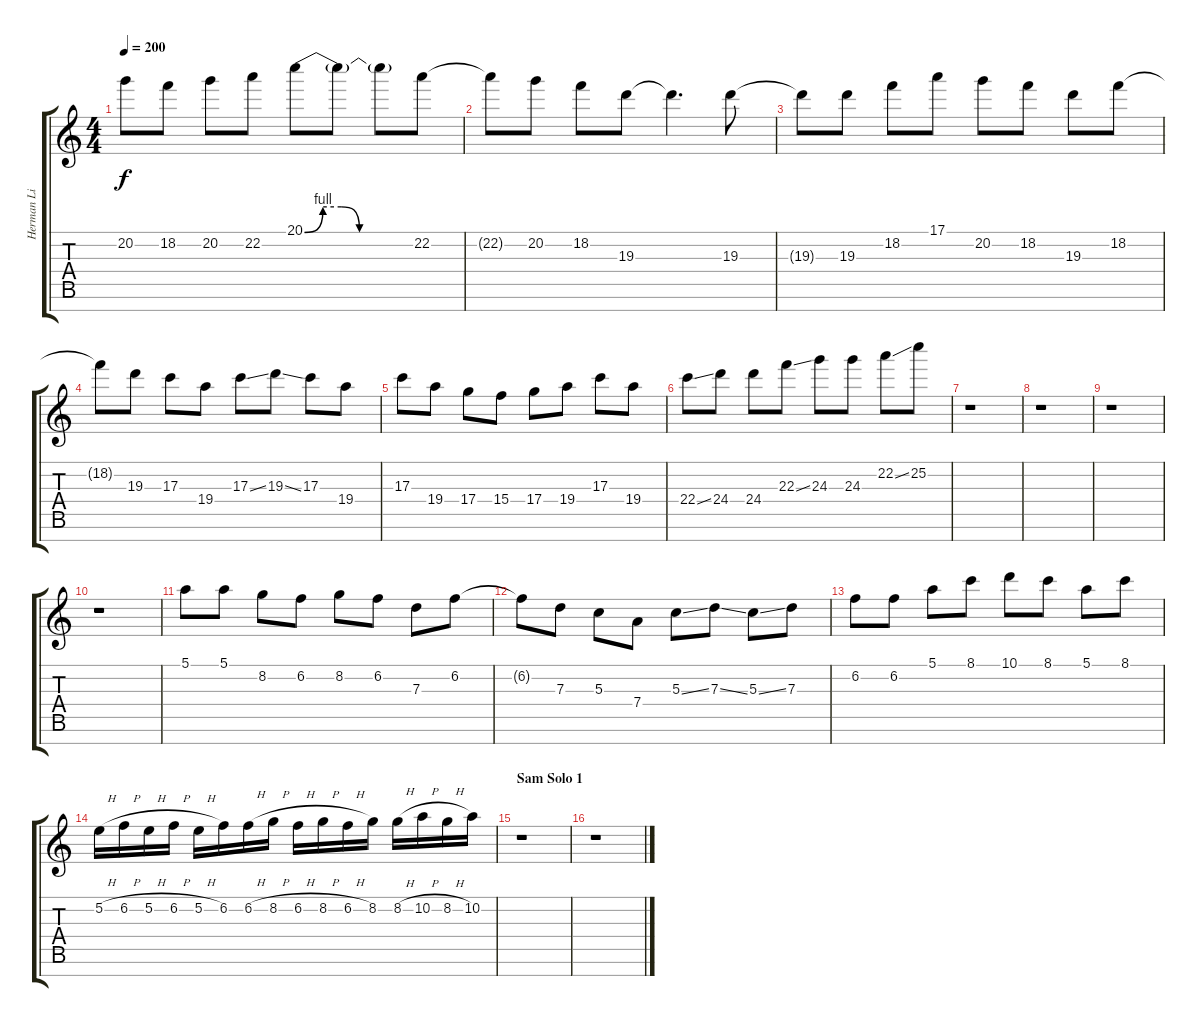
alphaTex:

\track ("Herman Li | Overdub" "Herman Li ") {instrument distortionguitar}
\staff {score tabs}
\tuning (E4 B3 G3 D3 A2 E2 B1) {hide}
\ts (4 4)
\tempo 200
\clef g2
\ks c
20.2.8{dy f} 18.2.8 20.2.8 22.2.8 20.1{be (custom 0 0 10 4 20 4 30 0 60 0)}.8 20.1{t}.8 20.1{t}.8 22.2.8 |
22.2{t}.8 20.2.8 18.2.8 19.3.8 19.3{t}.4{d} 19.3.8 |
19.3{t}.8 19.3.8 18.2.8 17.1.8 20.2.8 18.2.8 19.3.8 18.2.8 |
18.2{t}.8 19.3.8 17.3.8 19.4.8 17.3{ss}.8 19.3{ss}.8 17.3.8 19.4.8 |
17.3.8 19.4.8 17.4.8 15.4.8 17.4.8 19.4.8 17.3.8 19.4.8 |
22.4{ss}.8 24.4.8 24.4.8 22.3{ss}.8 24.3.8 24.3.8 22.2{ss}.8 25.2.8 |
r.1 |
r.1 |
r.1 |
r.1 |
5.1.8 5.1.8 8.2.8 6.2.8 8.2.8 6.2.8 7.3.8 6.2.8 |
6.2{t}.8 7.3.8 5.3.8 7.4.8 5.3{ss}.8 7.3{ss}.8 5.3{ss}.8 7.3.8 |
6.2.8 6.2.8 5.1.8 8.1.8 10.1.8 8.1.8 5.1.8 8.1.8 |
5.2{h}.16 6.2{h}.16 5.2{h}.16 6.2{h}.16 5.2{h}.16 6.2.16 6.2{h}.16 8.2{h}.16 6.2{h}.16 8.2{h}.16 6.2{h}.16 8.2.16 8.2{h}.16 10.2{h}.16 8.2{h}.16 10.2.16 |
\section ("" "Sam Solo 1")
r.1 |
r.1
